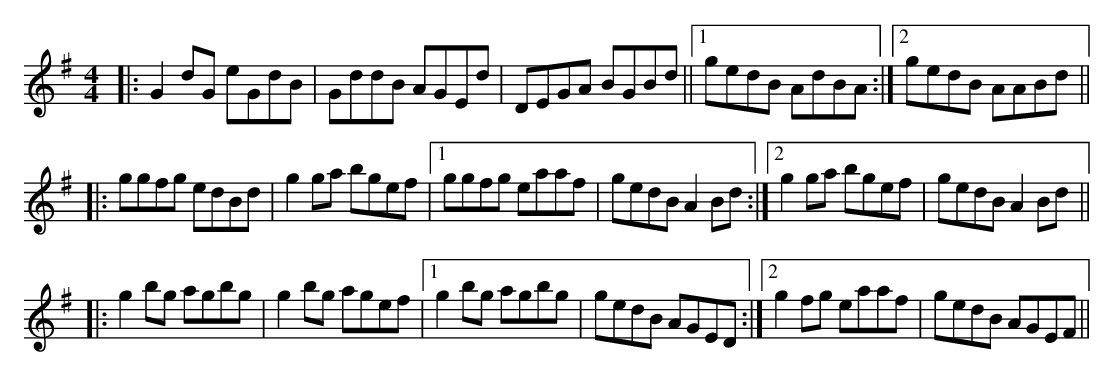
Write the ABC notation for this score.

X:1
M:4/4
K:G
|:G2dG eGdB|GddB AGEd|DEGA BGBd||1 gedB AdBA:|2 gedB AABd||
|:ggfg edBd|g2 ga bgef|1 ggfg eaaf|gedB A2 Bd:|2 g2 ga bgef|gedB A2 Bd||
|:g2 bg agbg|g2 bg agef|1 g2 bg agbg|gedB AGED:|2 g2 fg eaaf|gedB AGEF||
